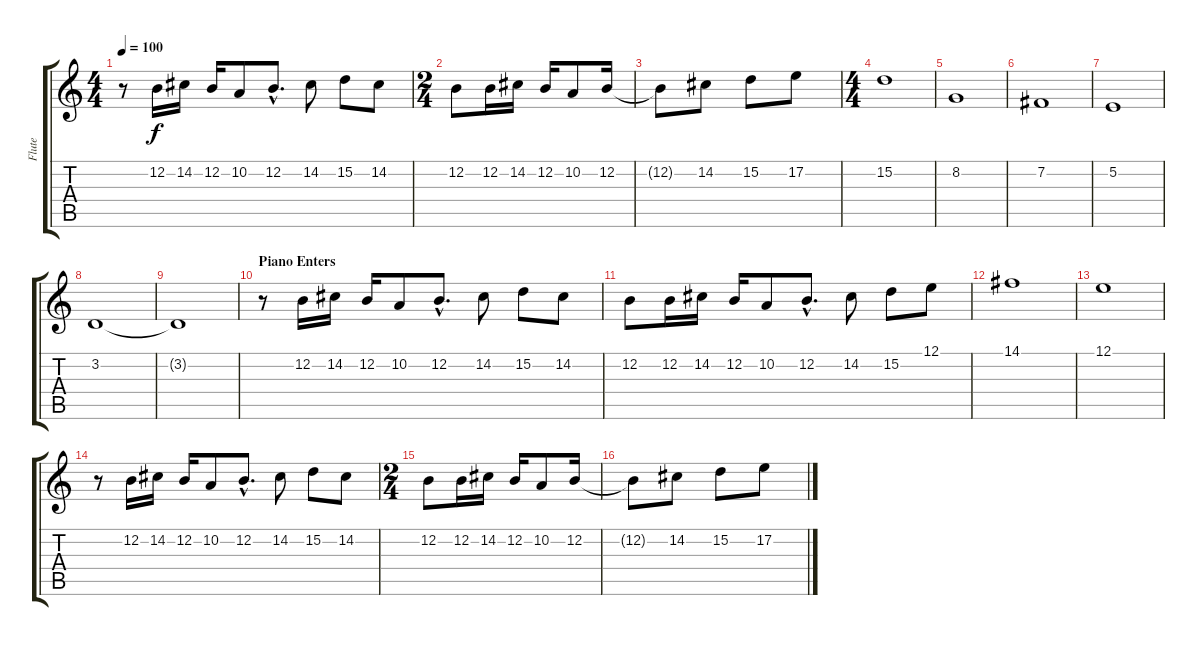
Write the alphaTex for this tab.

\track ("Flute" "Flute") {instrument flute}
\staff {score tabs}
\tuning (E4 B3 G3 D3 A2 E2) {hide}
\ts (4 4)
\tempo 100
\clef g2
\ks c
r.8{dy f} 12.2.16 14.2.16 12.2.16 10.2.8 12.2{hac}.8{d} 14.2.8 15.2.8 14.2.8 |
\ts (2 4)
12.2.8 12.2.16 14.2.16 12.2.16 10.2.8 12.2.16 |
12.2{t}.8 14.2.8 15.2.8 17.2.8 |
\ts (4 4)
15.2.1 |
8.2.1 |
7.2.1 |
5.2.1 |
3.2.1 |
3.2{t}.1 |
\section ("" "Piano Enters")
r.8 12.2.16 14.2.16 12.2.16 10.2.8 12.2{hac}.8{d} 14.2.8 15.2.8 14.2.8 |
12.2.8 12.2.16 14.2.16 12.2.16 10.2.8 12.2{hac}.8{d} 14.2.8 15.2.8 12.1.8 |
14.1.1 |
12.1.1 |
r.8 12.2.16 14.2.16 12.2.16 10.2.8 12.2{hac}.8{d} 14.2.8 15.2.8 14.2.8 |
\ts (2 4)
12.2.8 12.2.16 14.2.16 12.2.16 10.2.8 12.2.16 |
12.2{t}.8 14.2.8 15.2.8 17.2.8
